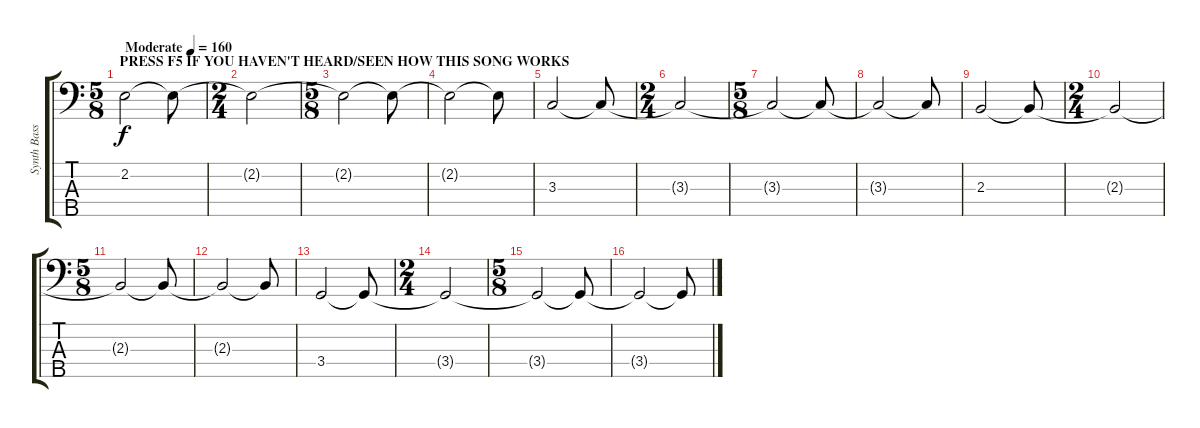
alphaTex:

\track ("Synth Bass" "Synth Bass") {mute instrument electricbassfinger}
\staff {score tabs}
\tuning (G2 D2 A1 E1 A0) {hide}
\ts (5 8)
\section ("" "PRESS F5 IF YOU HAVEN'T HEARD/SEEN HOW THIS SONG WORKS")
\tempo (160 "Moderate")
\clef f4
\ks c
2.2.2{dy f instrument synthbass2} 2.2{t}.8 |
\ts (2 4)
2.2{t}.2 |
\ts (5 8)
2.2{t}.2 2.2{t}.8 |
2.2{t}.2 2.2{t}.8 |
3.3.2 3.3{t}.8 |
\ts (2 4)
3.3{t}.2 |
\ts (5 8)
3.3{t}.2 3.3{t}.8 |
3.3{t}.2 3.3{t}.8 |
2.3.2 2.3{t}.8 |
\ts (2 4)
2.3{t}.2 |
\ts (5 8)
2.3{t}.2 2.3{t}.8 |
2.3{t}.2 2.3{t}.8 |
3.4.2 3.4{t}.8 |
\ts (2 4)
3.4{t}.2 |
\ts (5 8)
3.4{t}.2 3.4{t}.8 |
3.4{t}.2 3.4{t}.8
